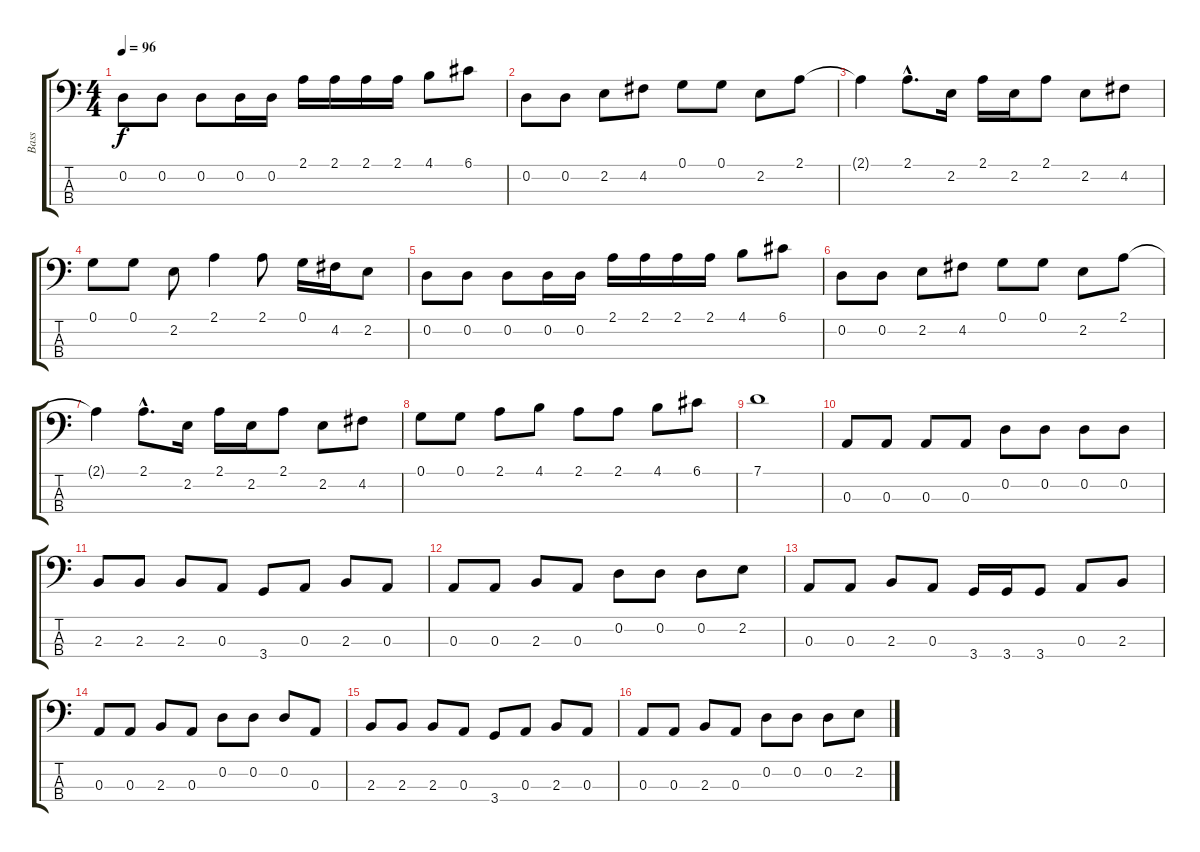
\track ("Bass" "Bass") {instrument electricbassfinger}
\staff {score tabs}
\tuning (G2 D2 A1 E1) {hide}
\ts (4 4)
\tempo 96
\clef f4
\ks c
0.2.8{dy f} 0.2.8 0.2.8 0.2.16 0.2.16 2.1.16 2.1.16 2.1.16 2.1.16 4.1.8 6.1.8 |
0.2.8 0.2.8 2.2.8 4.2.8 0.1.8 0.1.8 2.2.8 2.1.8 |
2.1{t}.4 2.1{hac}.8{d} 2.2.16 2.1.16 2.2.16 2.1.8 2.2.8 4.2.8 |
0.1.8 0.1.8 2.2.8 2.1.4 2.1.8 0.1.16 4.2.16 2.2.8 |
0.2.8 0.2.8 0.2.8 0.2.16 0.2.16 2.1.16 2.1.16 2.1.16 2.1.16 4.1.8 6.1.8 |
0.2.8 0.2.8 2.2.8 4.2.8 0.1.8 0.1.8 2.2.8 2.1.8 |
2.1{t}.4 2.1{hac}.8{d} 2.2.16 2.1.16 2.2.16 2.1.8 2.2.8 4.2.8 |
0.1.8 0.1.8 2.1.8 4.1.8 2.1.8 2.1.8 4.1.8 6.1.8 |
7.1.1 |
0.3.8 0.3.8 0.3.8 0.3.8 0.2.8 0.2.8 0.2.8 0.2.8 |
2.3.8 2.3.8 2.3.8 0.3.8 3.4.8 0.3.8 2.3.8 0.3.8 |
0.3.8 0.3.8 2.3.8 0.3.8 0.2.8 0.2.8 0.2.8 2.2.8 |
0.3.8 0.3.8 2.3.8 0.3.8 3.4.16 3.4.16 3.4.8 0.3.8 2.3.8 |
0.3.8 0.3.8 2.3.8 0.3.8 0.2.8 0.2.8 0.2.8 0.3.8 |
2.3.8 2.3.8 2.3.8 0.3.8 3.4.8 0.3.8 2.3.8 0.3.8 |
0.3.8 0.3.8 2.3.8 0.3.8 0.2.8 0.2.8 0.2.8 2.2.8
